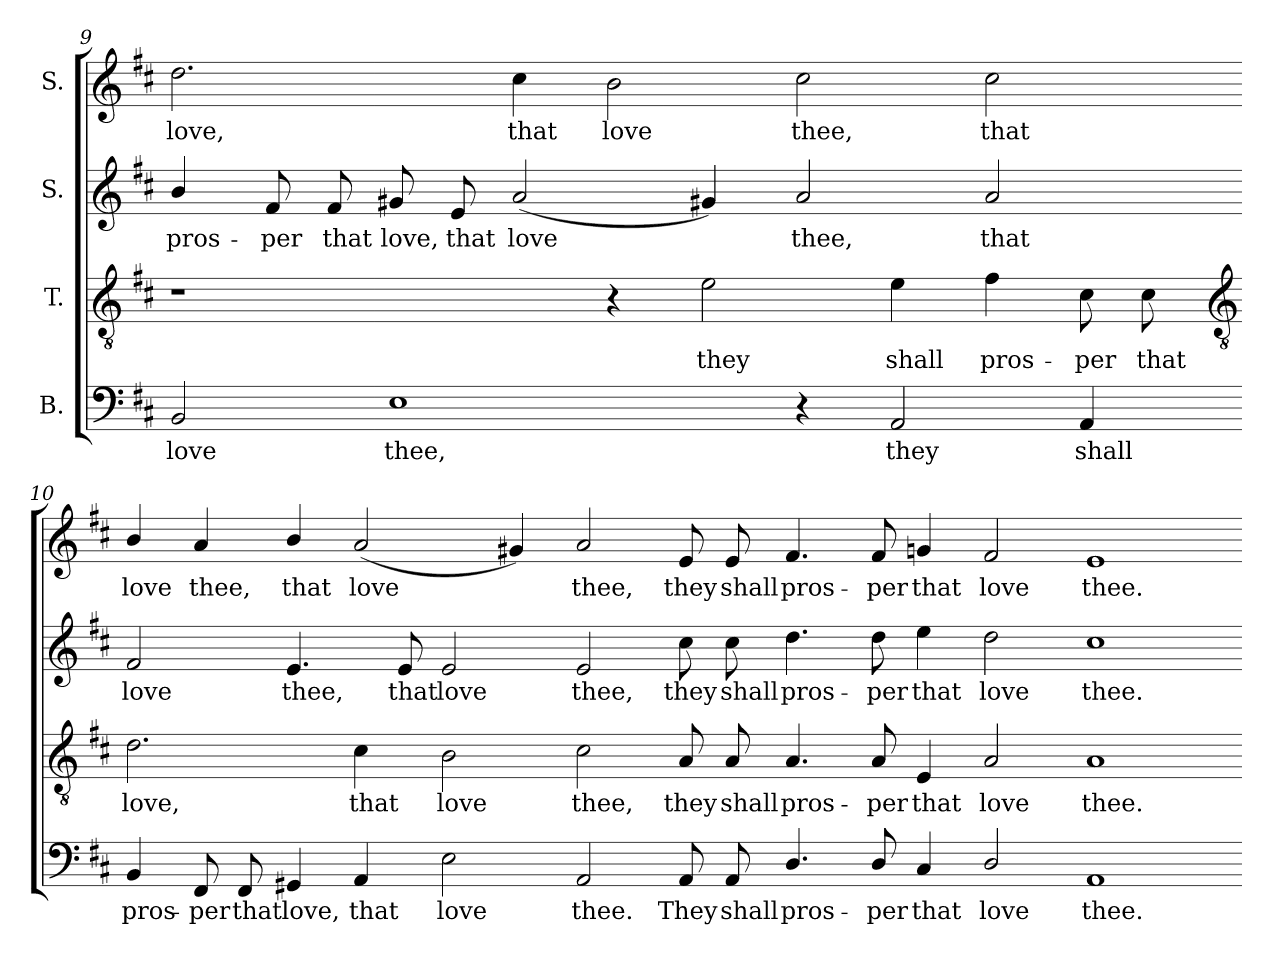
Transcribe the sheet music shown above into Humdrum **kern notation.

**kern	**text	**kern	**text	**kern	**text	**kern	**text
*part4	*part4	*part3	*part3	*part2	*part2	*part1	*part1
*staff4	*staff4	*staff3	*staff3	*staff2	*staff2	*staff1	*staff1
*I"B.	*	*I"T.	*	*I"S.	*	*I"S.	*
!!LO:LB:g=z
*clefF4	*	*clefGv2	*	*clefG2	*	*clefG2	*
*k[f#c#]	*	*k[f#c#]	*	*k[f#c#]	*	*k[f#c#]	*
*D:	*	*D:	*	*D:	*	*D:	*
=9	=9	=9	=9	=9	=9	=9	=9
!	!LO:LY:b	!	!	!	!LO:LY:b	!	!LO:LY:b
2BB	love	1r	.	4b/	pros-	2.dd	love,
!	!	!	!	!	!LO:LY:b	!	!
.	.	.	.	8f#	-per	.	.
!	!	!	!	!	!LO:LY:b	!	!
.	.	.	.	8f#	that	.	.
!	!LO:LY:b	!	!	!	!LO:LY:b	!	!
1E	thee,	.	.	8g#X	love,	.	.
!	!	!	!	!	!LO:LY:b	!	!
.	.	.	.	8e	that	.	.
!	!	!	!	!	!LO:LY:b	!	!LO:LY:b
.	.	.	.	(<2a	love	4cc#	that
!	!	!	!	!	!	!	!LO:LY:b
.	.	4r	.	.	.	2b	love
!	!	!	!LO:LY:b	!	!	!	!
.	.	2e	they	4g#X)	.	.	.
!	!	!	!	!	!LO:LY:b	!	!LO:LY:b
4r	.	.	.	2a	thee,	2cc#	thee,
!	!LO:LY:b	!	!LO:LY:b	!	!	!	!
2AA	they	4e	shall	.	.	.	.
!	!	!	!LO:LY:b	!	!LO:LY:b	!	!LO:LY:b
.	.	4f#	pros-	2a	that	2cc#	that
!	!LO:LY:b	!	!LO:LY:b	!	!	!	!
4AA	shall	8c#	-per	.	.	.	.
!	!	!	!LO:LY:b	!	!	!	!
.	.	8c#	that	.	.	.	.
!!LO:LB:g=z
=10-	=10-	=10-	=10-	=10-	=10-	=10-	=10-
*	*	*clefGv2	*	*	*	*	*
!	!LO:LY:b	!	!LO:LY:b	!	!LO:LY:b	!	!LO:LY:b
4BB	pros-	2.d	love,	2f#	love	4b/	love
!	!LO:LY:b	!	!	!	!	!	!LO:LY:b
8FF#	-per	.	.	.	.	4a/	thee,
!	!LO:LY:b	!	!	!	!	!	!
8FF#	that	.	.	.	.	.	.
!	!LO:LY:b	!	!	!	!LO:LY:b	!	!LO:LY:b
4GG#X	love,	.	.	4.e	thee,	4b/	that
!	!LO:LY:b	!	!LO:LY:b	!	!	!	!LO:LY:b
4AA	that	4c#	that	.	.	(<2a/	love
!	!	!	!	!	!LO:LY:b	!	!
.	.	.	.	8e	that	.	.
!	!LO:LY:b	!	!LO:LY:b	!	!LO:LY:b	!	!
2E	love	2B	love	2e	love	.	.
.	.	.	.	.	.	4g#X)	.
!	!LO:LY:b	!	!LO:LY:b	!	!LO:LY:b	!	!LO:LY:b
2AA	thee.	2c#	thee,	2e	thee,	2a	thee,
!	!LO:LY:b	!	!LO:LY:b	!	!LO:LY:b	!	!LO:LY:b
8AA	They	8A	they	8cc#	they	8e	they
!	!LO:LY:b	!	!LO:LY:b	!	!LO:LY:b	!	!LO:LY:b
8AA	shall	8A	shall	8cc#	shall	8e	shall
!	!LO:LY:b	!	!LO:LY:b	!	!LO:LY:b	!	!LO:LY:b
4.D/	pros-	4.A	pros-	4.dd	pros-	4.f#	pros-
!	!LO:LY:b	!	!LO:LY:b	!	!LO:LY:b	!	!LO:LY:b
8D/	-per	8A	-per	8dd	-per	8f#	-per
!	!LO:LY:b	!	!LO:LY:b	!	!LO:LY:b	!	!LO:LY:b
4C#/	that	4E	that	4ee	that	4gn	that
!	!LO:LY:b	!	!LO:LY:b	!	!LO:LY:b	!	!LO:LY:b
2D/	love	2A	love	2dd	love	2f#	love
!	!LO:LY:b	!	!LO:LY:b	!	!LO:LY:b	!	!LO:LY:b
1AA	thee.	1A	thee.	1cc#	thee.	1e	thee.
=-	=-	=-	=-	=-	=-	=-	=-
*-	*-	*-	*-	*-	*-	*-	*-
